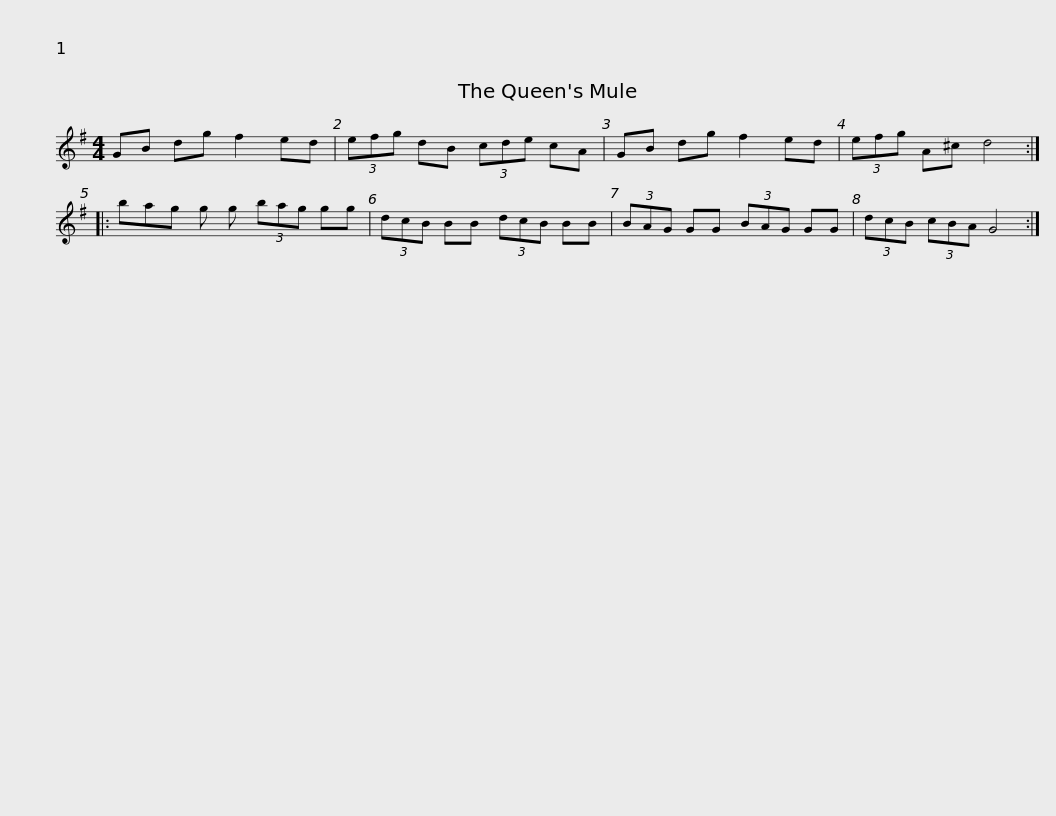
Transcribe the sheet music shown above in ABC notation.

X:1
L:1/8
M:4/4
I:linebreak $
K:G
V:1 treble
V:1
 GB dg f2 ed | (3efg dB (3cde cA | GB dg f2 ed | (3efg A^c d4 :: bag g g (3bag gg |$ %5
 (3dcB BB (3dcB BB | (3BAG GG (3BAG GG | (3dcB (3cBA G4 :| %8
